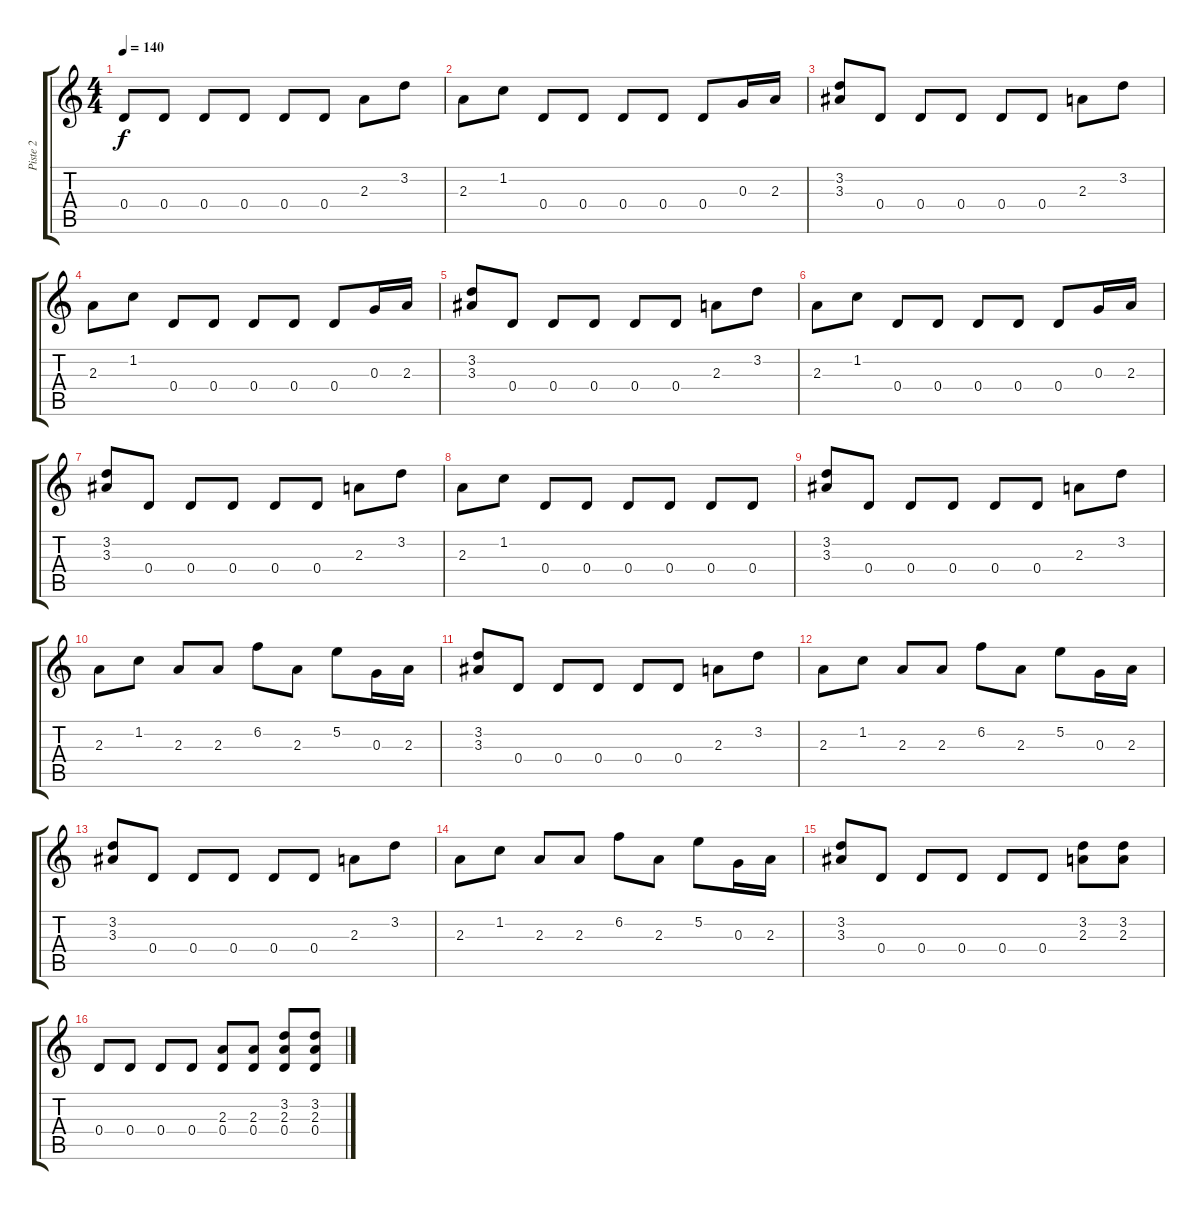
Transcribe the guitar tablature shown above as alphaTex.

\track ("Piste 2" "Piste 2") {instrument overdrivenguitar}
\staff {score tabs}
\tuning (E4 B3 G3 D3 A2 E2) {hide}
\ts (4 4)
\tempo 140
\clef g2
\ks c
0.4.8{dy f} 0.4.8 0.4.8 0.4.8 0.4.8 0.4.8 2.3.8 3.2.8 |
2.3.8 1.2.8 0.4.8 0.4.8 0.4.8 0.4.8 0.4.8 0.3.16 2.3.16 |
(3.2 3.3).8 0.4.8 0.4.8 0.4.8 0.4.8 0.4.8 2.3.8 3.2.8 |
2.3.8 1.2.8 0.4.8 0.4.8 0.4.8 0.4.8 0.4.8 0.3.16 2.3.16 |
(3.2 3.3).8 0.4.8 0.4.8 0.4.8 0.4.8 0.4.8 2.3.8 3.2.8 |
2.3.8 1.2.8 0.4.8 0.4.8 0.4.8 0.4.8 0.4.8 0.3.16 2.3.16 |
(3.2 3.3).8 0.4.8 0.4.8 0.4.8 0.4.8 0.4.8 2.3.8 3.2.8 |
2.3.8 1.2.8 0.4.8 0.4.8 0.4.8 0.4.8 0.4.8 0.4.8 |
(3.2 3.3).8 0.4.8 0.4.8 0.4.8 0.4.8 0.4.8 2.3.8 3.2.8 |
2.3.8 1.2.8 2.3.8 2.3.8 6.2.8 2.3.8 5.2.8 0.3.16 2.3.16 |
(3.2 3.3).8 0.4.8 0.4.8 0.4.8 0.4.8 0.4.8 2.3.8 3.2.8 |
2.3.8 1.2.8 2.3.8 2.3.8 6.2.8 2.3.8 5.2.8 0.3.16 2.3.16 |
(3.2 3.3).8 0.4.8 0.4.8 0.4.8 0.4.8 0.4.8 2.3.8 3.2.8 |
2.3.8 1.2.8 2.3.8 2.3.8 6.2.8 2.3.8 5.2.8 0.3.16 2.3.16 |
(3.2 3.3).8 0.4.8 0.4.8 0.4.8 0.4.8 0.4.8 (3.2 2.3).8 (3.2 2.3).8 |
0.4.8 0.4.8 0.4.8 0.4.8 (2.3 0.4).8 (2.3 0.4).8 (3.2 2.3 0.4).8 (3.2 2.3 0.4).8
